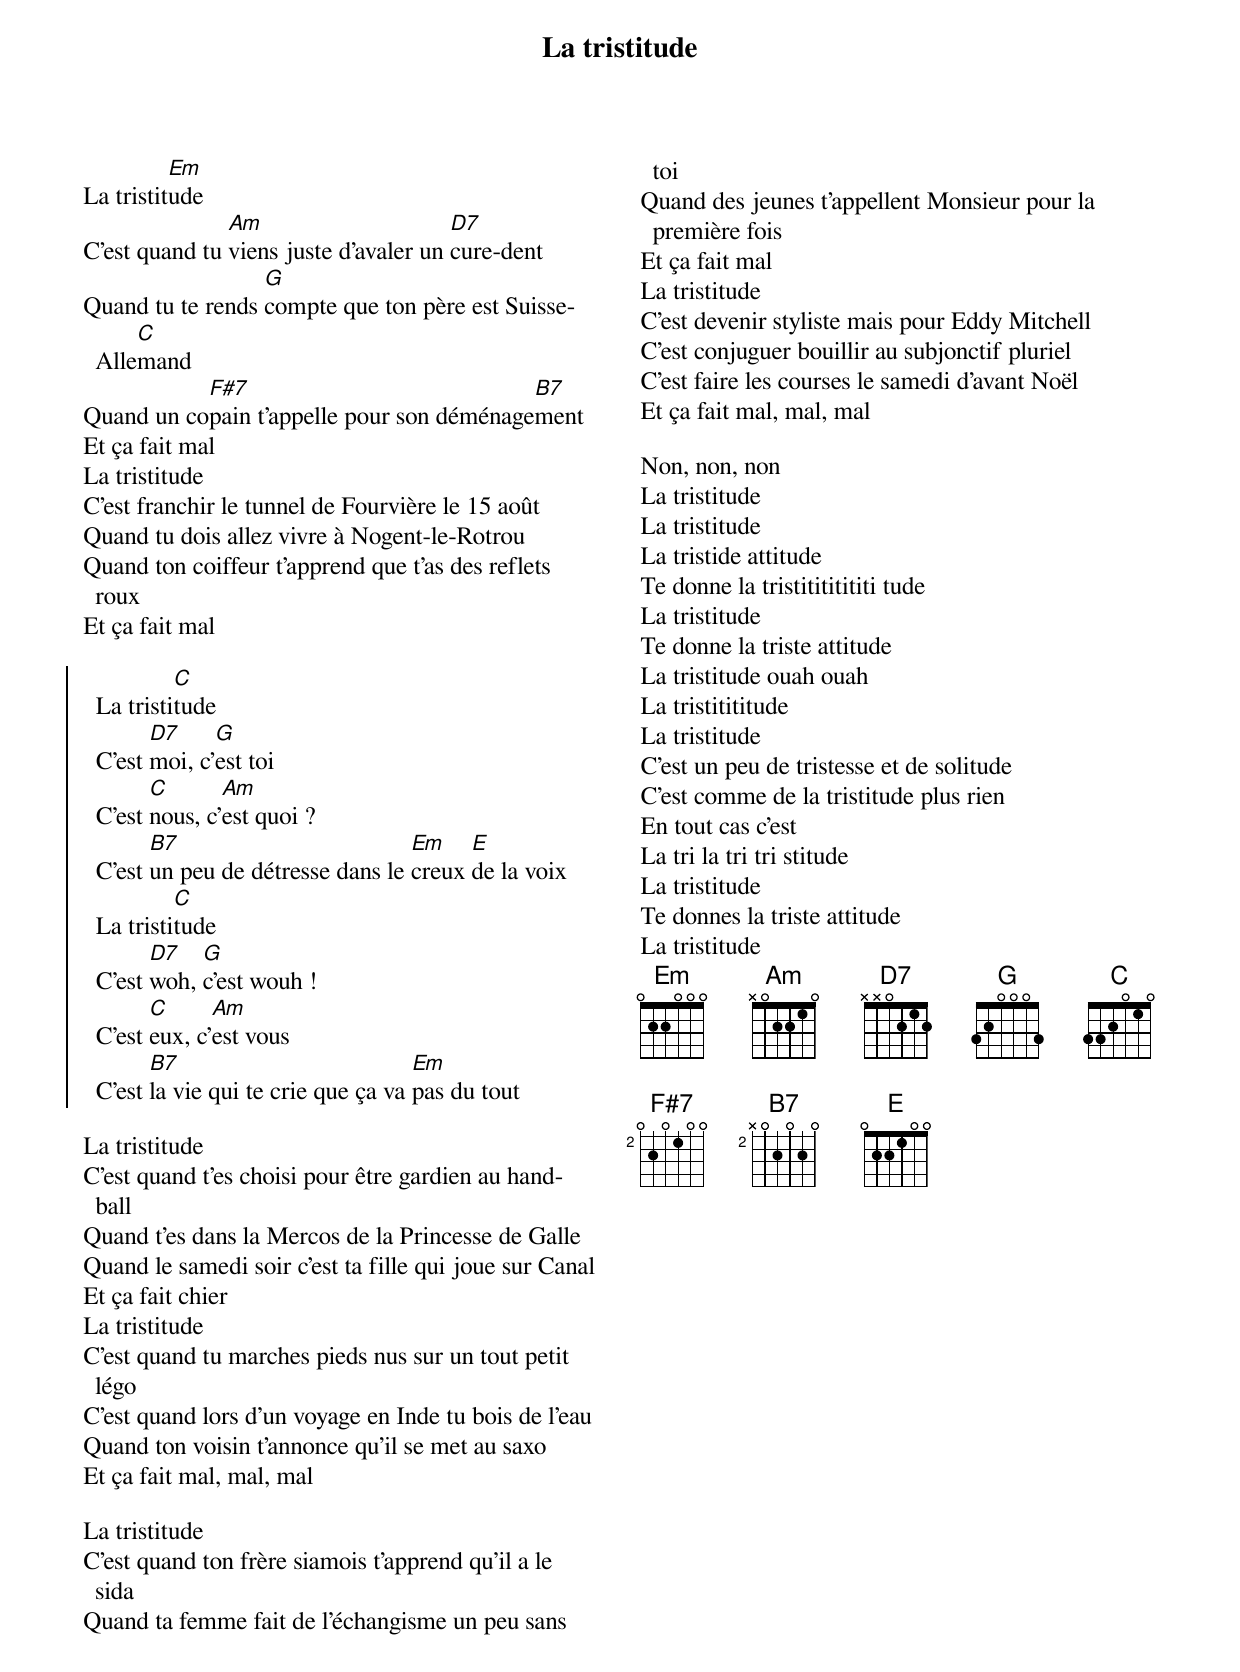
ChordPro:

{title: La tristitude}
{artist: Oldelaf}
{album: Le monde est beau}
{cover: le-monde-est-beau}
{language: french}
{columns: 2}
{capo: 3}
{define: Em frets 0 2 2 0 0 0}
{define: D7 frets X X 0 2 1 2}
{define: G frets 3 2 0 0 0 3}
{define: C frets 3 3 2 0 1 0}
{define: F#7 base-fret 2 frets 0 2 0 1 0 0}
{define: B7 base-fret 2 frets X 0 2 0 2 0}
{define: E frets 0 2 2 1 0 0}

La tristit[Em]ude
C'est quand tu [Am]viens juste d'avaler un [D7]cure-dent
Quand tu te rends [G]compte que ton père est Suisse-Alle[C]mand
Quand un co[F#7]pain t'appelle pour son déménage[B7]ment
Et ça fait mal
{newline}
La tristitude
C'est franchir le tunnel de Fourvière le 15 août
Quand tu dois allez vivre à Nogent-le-Rotrou
Quand ton coiffeur t'apprend que t'as des reflets roux
Et ça fait mal

{start_of_chorus}
  La tristi[C]tude
  C'est [D7]moi, c'[G]est toi
  C'est [C]nous, c'[Am]est quoi ?
  C'est [B7]un peu de détresse dans le [Em]creux [E]de la voix
  La tristi[C]tude
  C'est [D7]woh, [G]c'est wouh !
  C'est [C]eux, c'[Am]est vous
  C'est [B7]la vie qui te crie que ça va [Em]pas du tout
{end_of_chorus}

La tristitude
C'est quand t'es choisi pour être gardien au hand-ball
Quand t'es dans la Mercos de la Princesse de Galle
Quand le samedi soir c'est ta fille qui joue sur Canal
Et ça fait chier
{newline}
La tristitude
C'est quand tu marches pieds nus sur un tout petit légo
C'est quand lors d'un voyage en Inde tu bois de l'eau
Quand ton voisin t'annonce qu'il se met au saxo
Et ça fait mal, mal, mal

La tristitude
C'est quand ton frère siamois t'apprend qu'il a le sida
Quand ta femme fait de l'échangisme un peu sans toi
Quand des jeunes t'appellent Monsieur pour la première fois
Et ça fait mal
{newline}
La tristitude
C'est devenir styliste mais pour Eddy Mitchell
C'est conjuguer bouillir au subjonctif pluriel
C'est faire les courses le samedi d'avant Noël
Et ça fait mal, mal, mal

{start_of_bridge}
Non, non, non
La tristitude
La tristitude
La tristide attitude
Te donne la tristitititititi tude
La tristitude
Te donne la triste attitude
La tristitude ouah ouah
La tristitititude
La tristitude
C'est un peu de tristesse et de solitude
C'est comme de la tristitude plus rien
En tout cas c'est
La tri la tri tri stitude
La tristitude
Te donnes la triste attitude
La tristitude
{end_of_bridge}
